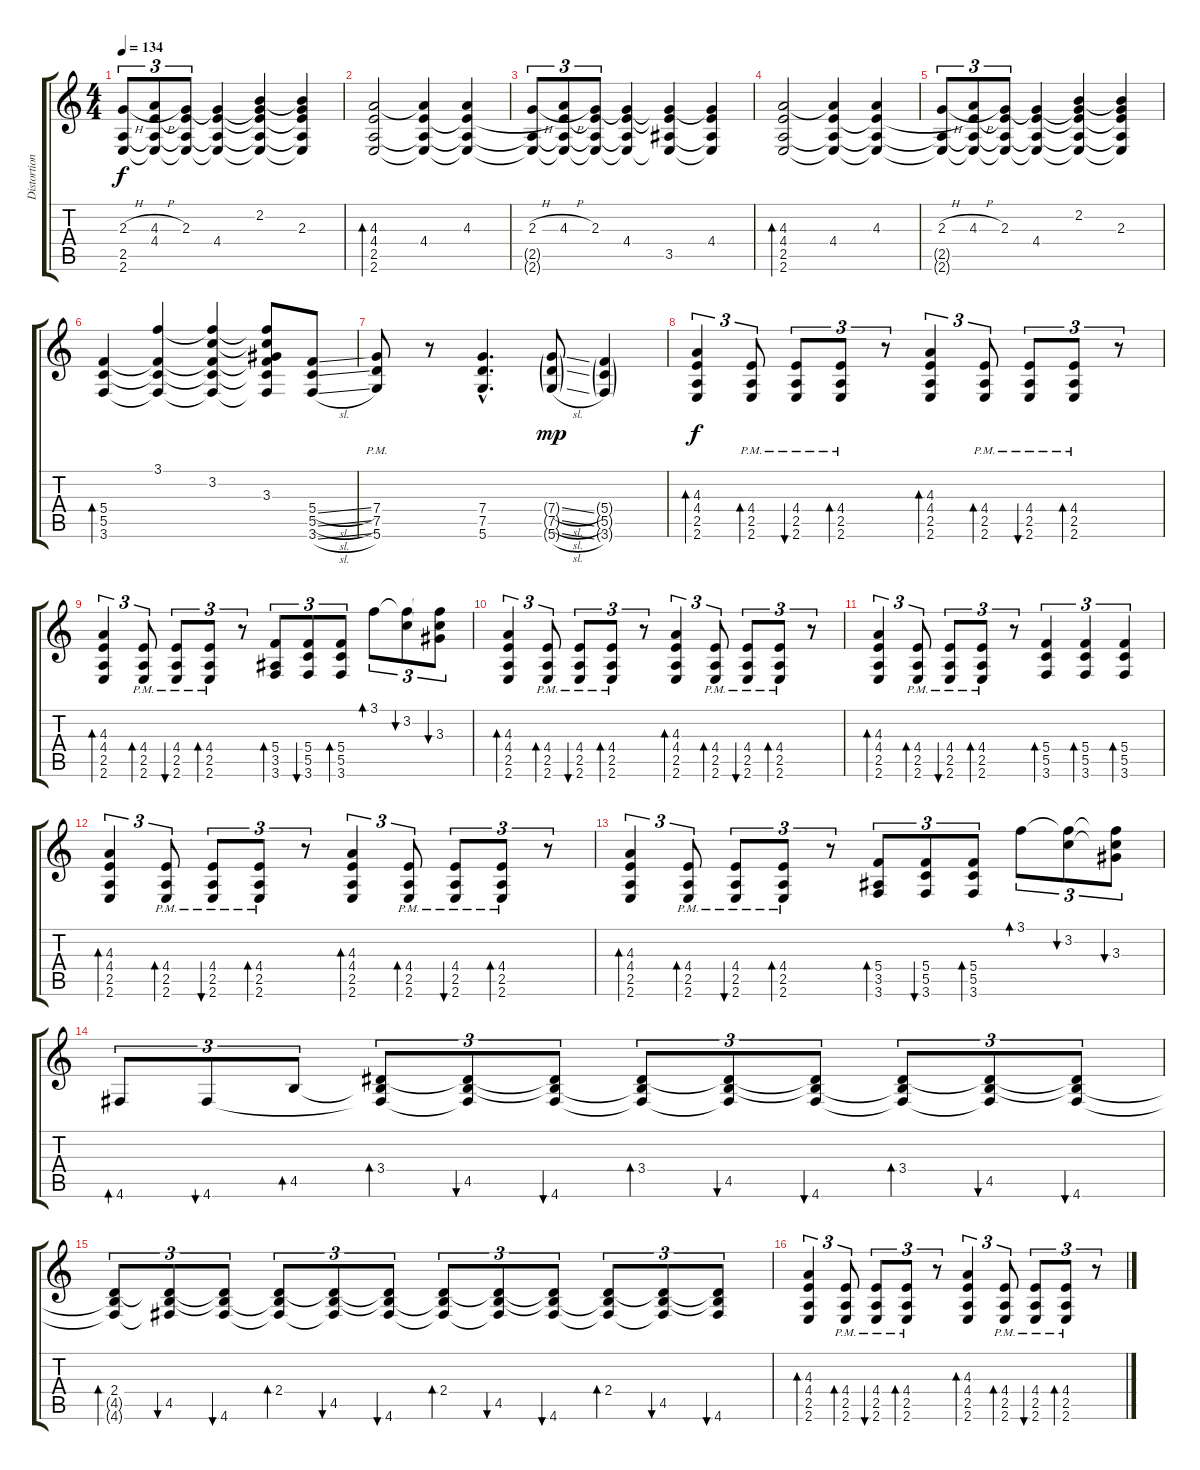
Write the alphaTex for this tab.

\track ("Distortion Guitar" "Distortion") {instrument distortionguitar}
\staff {score tabs}
\tuning (D4 A3 F3 C3 G2 D2) {hide}
\ts (4 4)
\tempo 134
\clef g2
\ks c
(2.3{h} 2.5{t} 2.6{t}).8{tu (3 2) dy f} (4.3{h} 4.4{t} 2.5{t} 2.6{t}).8{tu (3 2)} (2.3 4.4{t} 2.5{t} 2.6{t}).8{tu (3 2)} (2.3{t} 4.4 2.5{t} 2.6{t}).4 (2.2 2.3{t} 4.4{t} 2.5{t} 2.6{t}).4 (2.2{t} 2.3 4.4{t} 2.5{t} 2.6{t}).4 |
(4.3 4.4 2.5 2.6).2{bd 120} (4.3{t} 4.4 2.5{t} 2.6{t}).4 (4.3 4.4{t} 2.5{t} 2.6{t}).4 |
(2.3{h} 2.5{t} 2.6{t}).8{tu (3 2)} (4.3{h} 4.4{t} 2.5{t} 2.6{t}).8{tu (3 2)} (2.3 4.4{t} 2.5{t} 2.6{t}).8{tu (3 2)} (2.3{t} 4.4 2.5{t} 2.6{t}).4 (2.3{t} 4.4{t} 3.5 2.6{t}).4 (2.3{t} 4.4 3.5{t} 2.6{t}).4 |
(4.3 4.4 2.5 2.6).2{bd 120} (4.3{t} 4.4 2.5{t} 2.6{t}).4 (4.3 4.4{t} 2.5{t} 2.6{t}).4 |
(2.3{h} 2.5{t} 2.6{t}).8{tu (3 2)} (4.3{h} 4.4{t} 2.5{t} 2.6{t}).8{tu (3 2)} (2.3 4.4{t} 2.5{t} 2.6{t}).8{tu (3 2)} (2.3{t} 4.4 2.5{t} 2.6{t}).4 (2.2 2.3{t} 4.4{t} 2.5{t} 2.6{t}).4 (2.2{t} 2.3 4.4{t} 2.5{t} 2.6{t}).4 |
(5.4 5.5 3.6).4{bd 120} (3.1 5.4{t} 5.5{t} 3.6{t}).4 (3.1{t} 3.2 5.4{t} 5.5{t} 3.6{t}).4 (3.1{t} 3.2{t} 3.3 5.4{t} 5.5{t} 3.6{t}).8 (5.4{sl} 5.5{sl} 3.6{sl}).8 |
(7.4{pm} 7.5{pm} 5.6{pm}).8 r.8 (7.4{hac} 7.5{hac} 5.6{hac}).4{d} (7.4{sl g} 7.5{sl g} 5.6{sl g}).8{dy mp} (5.4{g} 5.5{g} 3.6{g}).4 |
(4.3 4.4 2.5 2.6).4{tu (3 2) bd 60 dy f} (4.4{pm} 2.5{pm} 2.6{pm}).8{tu (3 2) bd 60} (4.4{pm} 2.5{pm} 2.6{pm}).8{tu (3 2) bu 60} (4.4{pm} 2.5{pm} 2.6{pm}).8{tu (3 2) bd 60} r.8{tu (3 2)} (4.3 4.4 2.5 2.6).4{tu (3 2) bd 60} (4.4{pm} 2.5{pm} 2.6{pm}).8{tu (3 2) bd 60} (4.4{pm} 2.5{pm} 2.6{pm}).8{tu (3 2) bu 60} (4.4{pm} 2.5{pm} 2.6{pm}).8{tu (3 2) bd 60} r.8{tu (3 2)} |
(4.3 4.4 2.5 2.6).4{tu (3 2) bd 60} (4.4{pm} 2.5{pm} 2.6{pm}).8{tu (3 2) bd 60} (4.4{pm} 2.5{pm} 2.6{pm}).8{tu (3 2) bu 60} (4.4{pm} 2.5{pm} 2.6{pm}).8{tu (3 2) bd 60} r.8{tu (3 2)} (5.4 3.5 3.6).8{tu (3 2) bd 480} (5.4 5.5 3.6).8{tu (3 2) bu 480} (5.4 5.5 3.6).8{tu (3 2) bd 480} 3.1.8{tu (3 2) bd 480} (3.1{t} 3.2).8{tu (3 2) bu 480} (3.1{t} 3.2{t} 3.3).8{tu (3 2) bu 480} |
(4.3 4.4 2.5 2.6).4{tu (3 2) bd 60} (4.4{pm} 2.5{pm} 2.6{pm}).8{tu (3 2) bd 60} (4.4{pm} 2.5{pm} 2.6{pm}).8{tu (3 2) bu 60} (4.4{pm} 2.5{pm} 2.6{pm}).8{tu (3 2) bd 60} r.8{tu (3 2)} (4.3 4.4 2.5 2.6).4{tu (3 2) bd 60} (4.4{pm} 2.5{pm} 2.6{pm}).8{tu (3 2) bd 60} (4.4{pm} 2.5{pm} 2.6{pm}).8{tu (3 2) bu 60} (4.4{pm} 2.5{pm} 2.6{pm}).8{tu (3 2) bd 60} r.8{tu (3 2)} |
(4.3 4.4 2.5 2.6).4{tu (3 2) bd 60} (4.4{pm} 2.5{pm} 2.6{pm}).8{tu (3 2) bd 60} (4.4{pm} 2.5{pm} 2.6{pm}).8{tu (3 2) bu 60} (4.4{pm} 2.5{pm} 2.6{pm}).8{tu (3 2) bd 60} r.8{tu (3 2)} (5.4 5.5 3.6).4{tu (3 2) bd 60} (5.4 5.5 3.6).4{tu (3 2) bd 60} (5.4 5.5 3.6).4{tu (3 2) bd 60} |
(4.3 4.4 2.5 2.6).4{tu (3 2) bd 60} (4.4{pm} 2.5{pm} 2.6{pm}).8{tu (3 2) bd 60} (4.4{pm} 2.5{pm} 2.6{pm}).8{tu (3 2) bu 60} (4.4{pm} 2.5{pm} 2.6{pm}).8{tu (3 2) bd 60} r.8{tu (3 2)} (4.3 4.4 2.5 2.6).4{tu (3 2) bd 60} (4.4{pm} 2.5{pm} 2.6{pm}).8{tu (3 2) bd 60} (4.4{pm} 2.5{pm} 2.6{pm}).8{tu (3 2) bu 60} (4.4{pm} 2.5{pm} 2.6{pm}).8{tu (3 2) bd 60} r.8{tu (3 2)} |
(4.3 4.4 2.5 2.6).4{tu (3 2) bd 60} (4.4{pm} 2.5{pm} 2.6{pm}).8{tu (3 2) bd 60} (4.4{pm} 2.5{pm} 2.6{pm}).8{tu (3 2) bu 60} (4.4{pm} 2.5{pm} 2.6{pm}).8{tu (3 2) bd 60} r.8{tu (3 2)} (5.4 3.5 3.6).8{tu (3 2) bd 480} (5.4 5.5 3.6).8{tu (3 2) bu 480} (5.4 5.5 3.6).8{tu (3 2) bd 480} 3.1.8{tu (3 2) bd 480} (3.1{t} 3.2).8{tu (3 2) bu 480} (3.1{t} 3.2{t} 3.3).8{tu (3 2) bu 480} |
4.6.8{tu (3 2) bd 480} 4.6.8{tu (3 2) bu 480} 4.5.8{tu (3 2) bd 480} (3.4 4.5{t} 4.6{t}).8{tu (3 2) bd 480} (3.4{t} 4.5 4.6{t}).8{tu (3 2) bu 480} (3.4{t} 4.5{t} 4.6).8{tu (3 2) bu 480} (3.4 4.5{t} 4.6{t}).8{tu (3 2) bd 480} (3.4{t} 4.5 4.6{t}).8{tu (3 2) bu 480} (3.4{t} 4.5{t} 4.6).8{tu (3 2) bu 480} (3.4 4.5{t} 4.6{t}).8{tu (3 2) bd 480} (3.4{t} 4.5 4.6{t}).8{tu (3 2) bu 480} (3.4{t} 4.5{t} 4.6).8{tu (3 2) bu 480} |
(2.4 4.5{t} 4.6{t}).8{tu (3 2) bd 480} (2.4{t} 4.5 4.6{t}).8{tu (3 2) bu 480} (2.4{t} 4.5{t} 4.6).8{tu (3 2) bu 480} (2.4 4.5{t} 4.6{t}).8{tu (3 2) bd 480} (2.4{t} 4.5 4.6{t}).8{tu (3 2) bu 480} (2.4{t} 4.5{t} 4.6).8{tu (3 2) bu 480} (2.4 4.5{t} 4.6{t}).8{tu (3 2) bd 480} (2.4{t} 4.5 4.6{t}).8{tu (3 2) bu 480} (2.4{t} 4.5{t} 4.6).8{tu (3 2) bu 480} (2.4 4.5{t} 4.6{t}).8{tu (3 2) bd 480} (2.4{t} 4.5 4.6{t}).8{tu (3 2) bu 480} (2.4{t} 4.5{t} 4.6).8{tu (3 2) bu 480} |
(4.3 4.4 2.5 2.6).4{tu (3 2) bd 60} (4.4{pm} 2.5{pm} 2.6{pm}).8{tu (3 2) bd 60} (4.4{pm} 2.5{pm} 2.6{pm}).8{tu (3 2) bu 60} (4.4{pm} 2.5{pm} 2.6{pm}).8{tu (3 2) bd 60} r.8{tu (3 2)} (4.3 4.4 2.5 2.6).4{tu (3 2) bd 60} (4.4{pm} 2.5{pm} 2.6{pm}).8{tu (3 2) bd 60} (4.4{pm} 2.5{pm} 2.6{pm}).8{tu (3 2) bu 60} (4.4{pm} 2.5{pm} 2.6{pm}).8{tu (3 2) bd 60} r.8{tu (3 2)}
